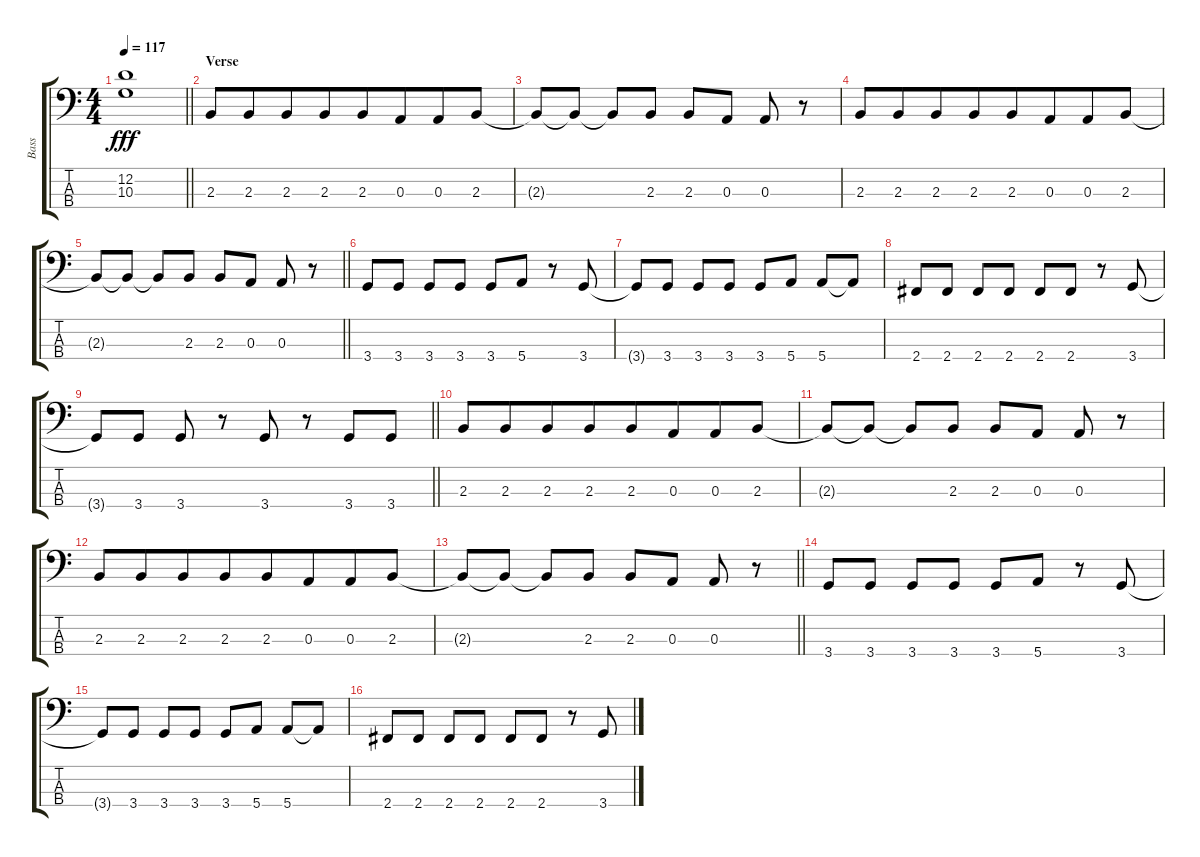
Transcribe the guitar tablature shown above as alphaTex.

\track ("Bass" "Bass") {instrument fretlessbass}
\staff {score tabs}
\tuning (G2 D2 A1 E1) {hide}
\ts (4 4)
\tempo 117
\clef f4
\barLineRight lightlight
\ks c
(12.2{t} 10.3{t}).1{dy fff} |
\section ("" "Verse")
2.3.8{volume 16 beam merge} 2.3.8{beam merge} 2.3.8{beam merge} 2.3.8{beam merge} 2.3.8{beam merge} 0.3.8{beam merge} 0.3.8{beam merge} 2.3.8 |
2.3{t}.8 2.3{t}.8 2.3{t}.8 2.3.8 2.3.8 0.3.8 0.3.8 r.8 |
2.3.8{beam merge} 2.3.8{beam merge} 2.3.8{beam merge} 2.3.8{beam merge} 2.3.8{beam merge} 0.3.8{beam merge} 0.3.8{beam merge} 2.3.8 |
\barLineRight lightlight
2.3{t}.8 2.3{t}.8 2.3{t}.8 2.3.8 2.3.8 0.3.8 0.3.8 r.8 |
3.4.8 3.4.8 3.4.8 3.4.8 3.4.8 5.4.8 r.8 3.4.8 |
3.4{t}.8 3.4.8 3.4.8 3.4.8 3.4.8 5.4.8 5.4.8 5.4{t}.8 |
2.4.8 2.4.8 2.4.8 2.4.8 2.4.8 2.4.8 r.8 3.4.8 |
\barLineRight lightlight
3.4{t}.8 3.4.8 3.4.8 r.8 3.4.8 r.8 3.4.8 3.4.8 |
2.3.8{beam merge} 2.3.8{beam merge} 2.3.8{beam merge} 2.3.8{beam merge} 2.3.8{beam merge} 0.3.8{beam merge} 0.3.8{beam merge} 2.3.8 |
2.3{t}.8 2.3{t}.8 2.3{t}.8 2.3.8 2.3.8 0.3.8 0.3.8 r.8 |
2.3.8{beam merge} 2.3.8{beam merge} 2.3.8{beam merge} 2.3.8{beam merge} 2.3.8{beam merge} 0.3.8{beam merge} 0.3.8{beam merge} 2.3.8 |
\barLineRight lightlight
2.3{t}.8 2.3{t}.8 2.3{t}.8 2.3.8 2.3.8 0.3.8 0.3.8 r.8 |
3.4.8 3.4.8 3.4.8 3.4.8 3.4.8 5.4.8 r.8 3.4.8 |
3.4{t}.8 3.4.8 3.4.8 3.4.8 3.4.8 5.4.8 5.4.8 5.4{t}.8 |
2.4.8 2.4.8 2.4.8 2.4.8 2.4.8 2.4.8 r.8 3.4.8
